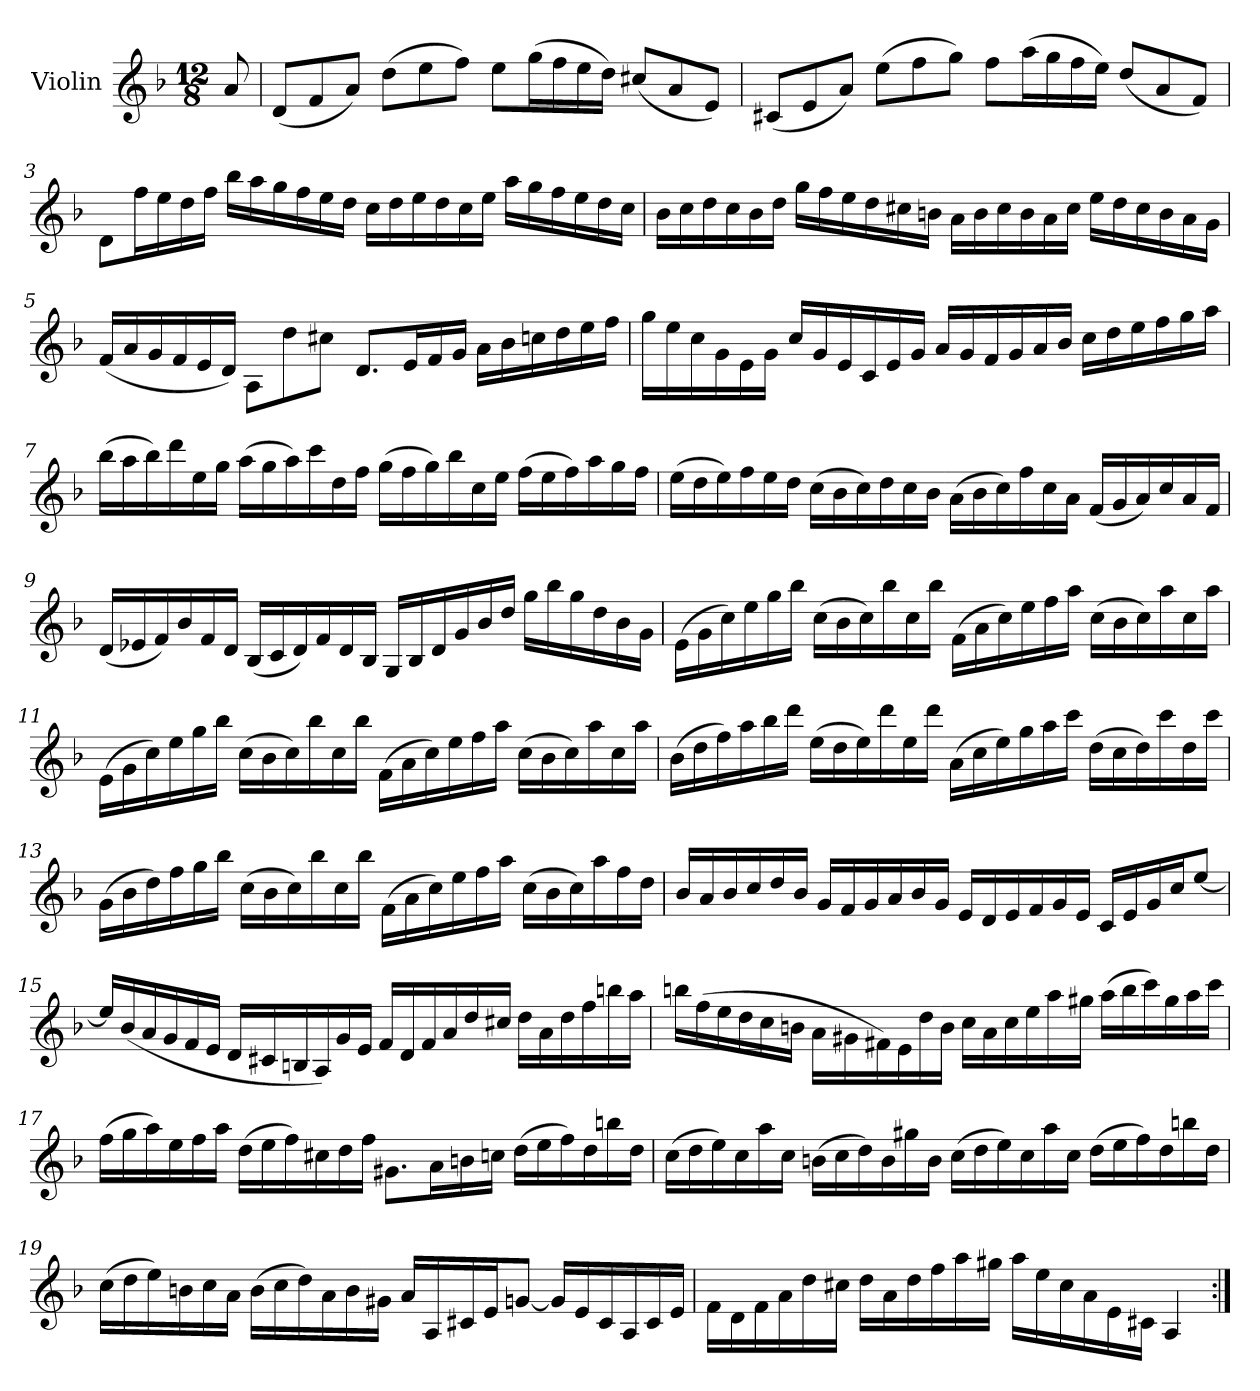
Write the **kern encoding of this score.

**kern
*part1
*staff1
*I"Violin
*I'Vln
*clefG2
*k[b-]
*M12/8
*MM108
=
8a/
=1
(8d/L
8f/
8a/J)
(8dd\L
8ee\
8ff\J)
8ee\L
(16gg\L
16ff\
16ee\
16dd\JJ)
(8cc#X/L
8a/
8e/J)
=2
(8c#X/L
8e/
8a/J)
(8ee\L
8ff\
8gg\J)
8ff\L
(16aa\L
16gg\
16ff\
16ee\JJ)
(8dd/L
8a/
8f/J)
=3
8d\L
16ff\L
16ee\
16dd\
16ff\JJ
16bb-\LL
16aa\
16gg\
16ff\
16ee\
16dd\JJ
16cc\LL
16dd\
16ee\
16dd\
16cc\
16ee\JJ
16aa\LL
16gg\
16ff\
16ee\
16dd\
16cc\JJ
=4
16b-\LL
16cc\
16dd\
16cc\
16b-\
16dd\JJ
16gg\LL
16ff\
16ee\
16dd\
16cc#X\
16bn\JJ
16a\LL
16b\
16cc#\
16b\
16a\
16cc#\JJ
16ee\LL
16dd\
16cc#\
16b\
16a\
16g\JJ
=5
(16f/LL
16a/
16g/
16f/
16e/
16d/JJ)
8A\L
8dd\
8cc#X\J
8.d/L
16e/L
16f/
16g/JJ
16a\LL
16b-\
16ccn\
16dd\
16ee\
16ff\JJ
=6
16gg\LL
16ee\
16cc\
16g\
16e\
16g\JJ
16cc/LL
16g/
16e/
16c/
16e/
16g/JJ
16a/LL
16g/
16f/
16g/
16a/
16b-/JJ
16cc\LL
16dd\
16ee\
16ff\
16gg\
16aa\JJ
=7
(16bb-\LL
16aa\
16bb-\)
16ddd\
16ee\
16gg\JJ
(16aa\LL
16gg\
16aa\)
16ccc\
16dd\
16ff\JJ
(16gg\LL
16ff\
16gg\)
16bb-\
16cc\
16ee\JJ
(16ff\LL
16ee\
16ff\)
16aa\
16gg\
16ff\JJ
=8
(16ee\LL
16dd\
16ee\)
16ff\
16ee\
16dd\JJ
(16cc\LL
16b-\
16cc\)
16dd\
16cc\
16b-\JJ
(16a\LL
16b-\
16cc\)
16ff\
16cc\
16a\JJ
(16f/LL
16g/
16a/)
16cc/
16a/
16f/JJ
=9
(16d/LL
16e-X/
16f/)
16b-/
16f/
16d/JJ
(16B-/LL
16c/
16d/)
16f/
16d/
16B-/JJ
16G/LL
16B-/
16d/
16g/
16b-/
16dd/JJ
16gg\LL
16bb-\
16gg\
16dd\
16b-\
16g\JJ
=10
(16e\LL
16g\
16cc\)
16ee\
16gg\
16bb-\JJ
(16cc\LL
16b-\
16cc\)
16bb-\
16cc\
16bb-\JJ
(16f\LL
16a\
16cc\)
16ee\
16ff\
16aa\JJ
(16cc\LL
16b-\
16cc\)
16aa\
16cc\
16aa\JJ
=11
(16e\LL
16g\
16cc\)
16ee\
16gg\
16bb-\JJ
(16cc\LL
16b-\
16cc\)
16bb-\
16cc\
16bb-\JJ
(16f\LL
16a\
16cc\)
16ee\
16ff\
16aa\JJ
(16cc\LL
16b-\
16cc\)
16aa\
16cc\
16aa\JJ
=12
(16b-\LL
16dd\
16ff\)
16aa\
16bb-\
16ddd\JJ
(16ee\LL
16dd\
16ee\)
16ddd\
16ee\
16ddd\JJ
(16a\LL
16cc\
16ee\)
16gg\
16aa\
16ccc\JJ
(16dd\LL
16cc\
16dd\)
16ccc\
16dd\
16ccc\JJ
=13
(16g\LL
16b-\
16dd\)
16ff\
16gg\
16bb-\JJ
(16cc\LL
16b-\
16cc\)
16bb-\
16cc\
16bb-\JJ
(16f\LL
16a\
16cc\)
16ee\
16ff\
16aa\JJ
(16cc\LL
16b-\
16cc\)
16aa\
16ff\
16dd\JJ
=14
16b-/LL
16a/
16b-/
16cc/
16dd/
16b-/JJ
16g/LL
16f/
16g/
16a/
16b-/
16g/JJ
16e/LL
16d/
16e/
16f/
16g/
16e/JJ
16c/LL
16e/
16g/
16cc/J
[8ee/J
=15
16ee/LL]
(16b-/
16a/
16g/
16f/
16e/JJ
16d/LL
16c#X/
16Bn/
16A/)
16g/
16e/JJ
16f/LL
16d/
16f/
16a/
16dd/
16cc#X/JJ
16dd\LL
16a\
16dd\
16ff\
16bbn\
16aa\JJ
=16
16bbn\LL
(16ff\
16ee\
16dd\
16cc\
16bn\JJ
16a\LL
16g#X\
16f#X\)
16e\
16dd\
16b\JJ
16cc\LL
16a\
16cc\
16ee\
16aa\
16gg#X\JJ
(16aa\LL
16bb\
16ccc\)
16gg#\
16aa\
16ccc\JJ
=17
(16ff\LL
16gg\
16aa\)
16ee\
16ff\
16aa\JJ
(16dd\LL
16ee\
16ff\)
16cc#X\
16dd\
16ff\JJ
8.g#X\L
16a\L
16bn\
16ccn\JJ
(16dd\LL
16ee\
16ff\)
16dd\
16bbn\
16dd\JJ
=18
(16cc\LL
16dd\
16ee\)
16cc\
16aa\
16cc\JJ
(16bn\LL
16cc\
16dd\)
16b\
16gg#X\
16b\JJ
(16cc\LL
16dd\
16ee\)
16cc\
16aa\
16cc\JJ
(16dd\LL
16ee\
16ff\)
16dd\
16bbn\
16dd\JJ
=19
(16cc\LL
16dd\
16ee\)
16bn\
16cc\
16a\JJ
(16b\LL
16cc\
16dd\)
16a\
16b\
16g#X\JJ
16a/LL
16A/
16c#X/
16e/J
[8gn/J
16g/LL]
16e/
16c#/
16A/
16c#/
16e/JJ
=20
16f\LL
16d\
16f\
16a\
16dd\
16cc#X\JJ
16dd\LL
16a\
16dd\
16ff\
16aa\
16gg#X\JJ
16aa\LL
16ee\
16cc#\
16a\
16e\
16c#X\JJ
4A/
=:|!
*-
